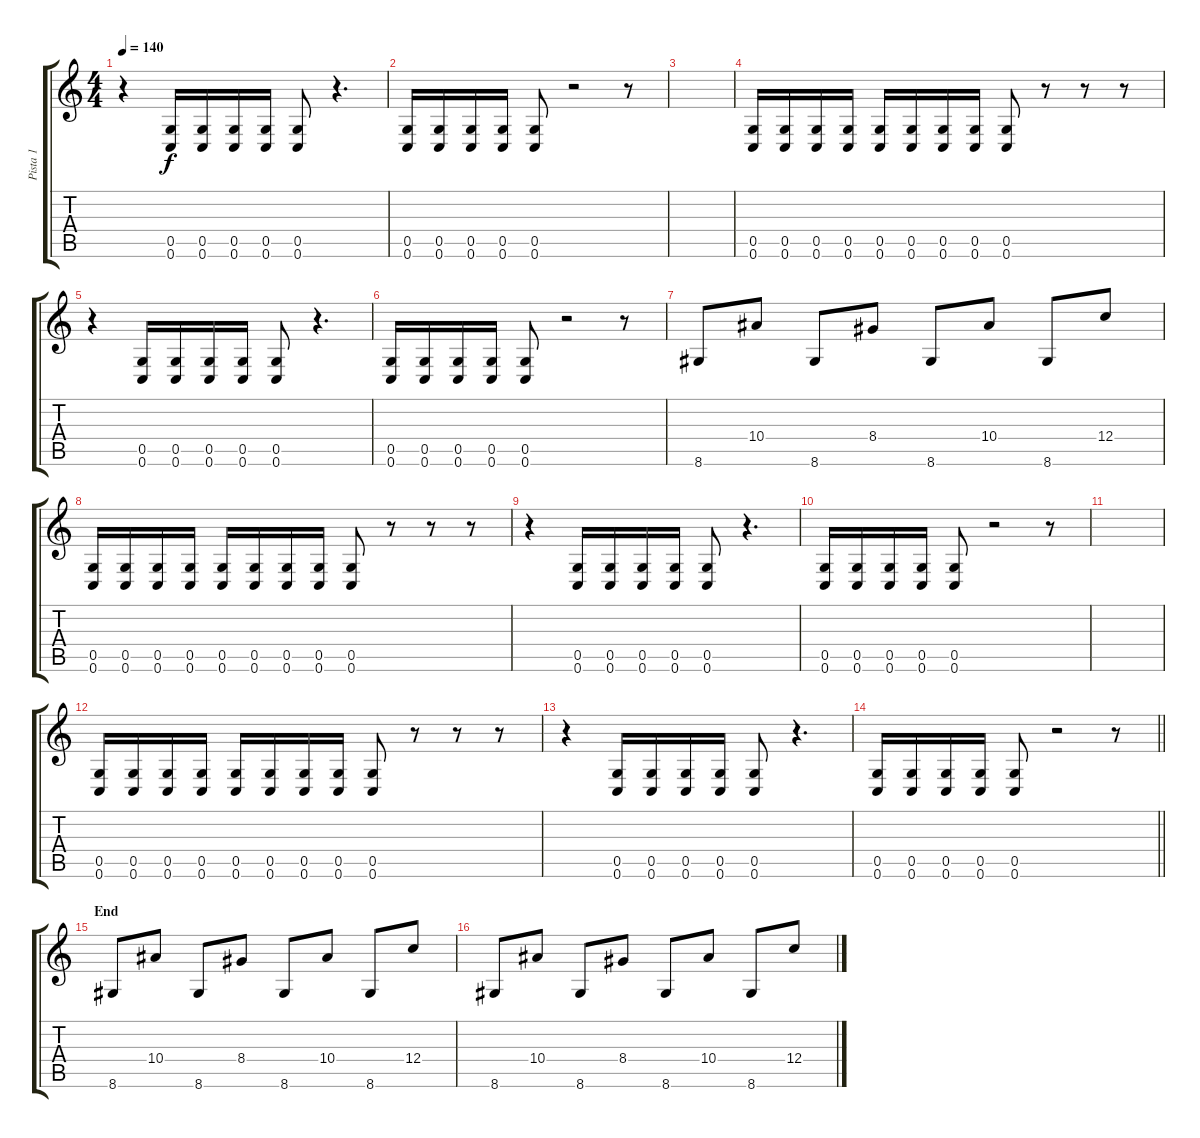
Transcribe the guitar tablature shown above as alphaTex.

\track ("Pista 1" "Pista 1") {instrument distortionguitar}
\staff {score tabs}
\tuning (D4 A3 F3 C3 G2 C2) {hide}
\ts (4 4)
\tempo 140
\clef g2
\ks c
r.4{dy f} (0.5 0.6).16 (0.5 0.6).16 (0.5 0.6).16 (0.5 0.6).16 (0.5 0.6).8 r.4{d} |
(0.5 0.6).16 (0.5 0.6).16 (0.5 0.6).16 (0.5 0.6).16 (0.5 0.6).8 r.2 r.8 |
|
(0.5 0.6).16 (0.5 0.6).16 (0.5 0.6).16 (0.5 0.6).16 (0.5 0.6).16 (0.5 0.6).16 (0.5 0.6).16 (0.5 0.6).16 (0.5 0.6).8 r.8 r.8 r.8 |
r.4 (0.5 0.6).16 (0.5 0.6).16 (0.5 0.6).16 (0.5 0.6).16 (0.5 0.6).8 r.4{d} |
(0.5 0.6).16 (0.5 0.6).16 (0.5 0.6).16 (0.5 0.6).16 (0.5 0.6).8 r.2 r.8 |
8.6.8 10.4.8 8.6.8 8.4.8 8.6.8 10.4.8 8.6.8 12.4.8 |
(0.5 0.6).16 (0.5 0.6).16 (0.5 0.6).16 (0.5 0.6).16 (0.5 0.6).16 (0.5 0.6).16 (0.5 0.6).16 (0.5 0.6).16 (0.5 0.6).8 r.8 r.8 r.8 |
r.4 (0.5 0.6).16 (0.5 0.6).16 (0.5 0.6).16 (0.5 0.6).16 (0.5 0.6).8 r.4{d} |
(0.5 0.6).16 (0.5 0.6).16 (0.5 0.6).16 (0.5 0.6).16 (0.5 0.6).8 r.2 r.8 |
|
(0.5 0.6).16 (0.5 0.6).16 (0.5 0.6).16 (0.5 0.6).16 (0.5 0.6).16 (0.5 0.6).16 (0.5 0.6).16 (0.5 0.6).16 (0.5 0.6).8 r.8 r.8 r.8 |
r.4 (0.5 0.6).16 (0.5 0.6).16 (0.5 0.6).16 (0.5 0.6).16 (0.5 0.6).8 r.4{d} |
\barLineRight lightlight
(0.5 0.6).16 (0.5 0.6).16 (0.5 0.6).16 (0.5 0.6).16 (0.5 0.6).8 r.2 r.8 |
\section ("" "End")
8.6.8 10.4.8 8.6.8 8.4.8 8.6.8 10.4.8 8.6.8 12.4.8 |
8.6.8 10.4.8 8.6.8 8.4.8 8.6.8 10.4.8 8.6.8 12.4.8
